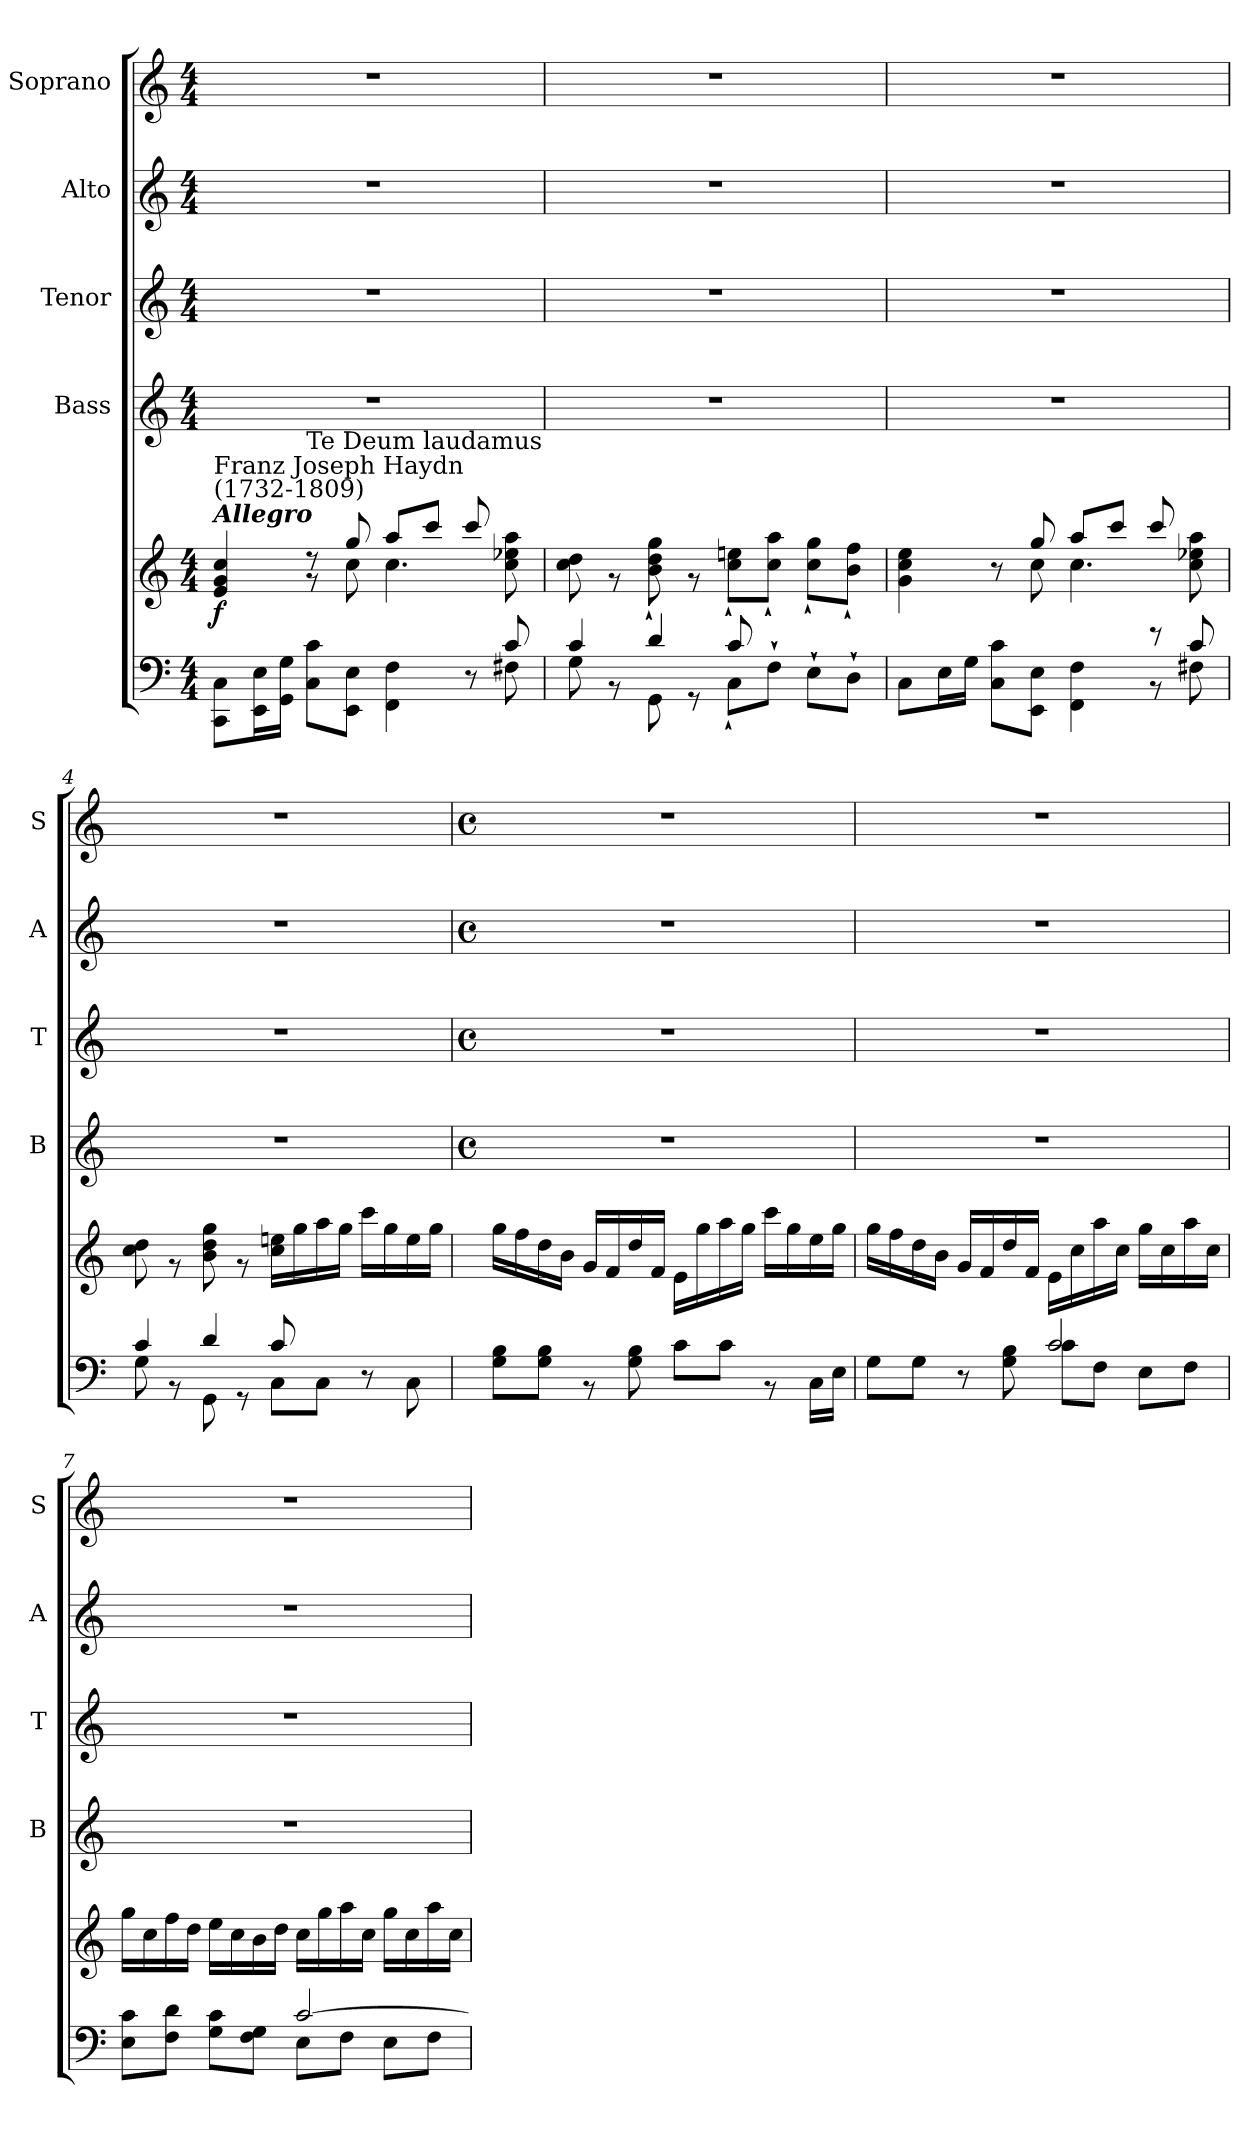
**kern	**kern	**dynam	**kern	**kern	**kern	**kern
*part6	*part5	*part5	*part4	*part3	*part2	*part1
*staff6	*staff5	*staff5	*staff4	*staff3	*staff2	*staff1
*	*	*	*I"Bass	*I"Tenor	*I"Alto	*I"Soprano
*	*	*	*I'B	*I'T	*I'A	*I'S
*clefF4	*clefG2	*	*clefG2	*clefG2	*clefG2	*clefG2
*k[]	*k[]	*	*k[]	*k[]	*k[]	*k[]
*C:	*C:	*	*C:	*C:	*C:	*C:
*M4/4	*M4/4	*	*M4/4	*M4/4	*M4/4	*M4/4
=1	=1	=1	=1	=1	=1	=1
*^	*^	*	*	*	*	*
!	!	!LO:TX:a:Bi:t=Allegro	!	!	!	!	!	!
!	!	!LO:TX:a:t=Franz Joseph Haydn\n(1732-1809)	!	!	!	!	!	!
!	!	!	!	!LO:DY:b	!	!	!	!
2ryy	8CC\ 8C\L	4e/ 4g/ 4cc/	4ryy	f	1r	1r	1r	1r
.	16EE\ 16E\L	.	.	.	.	.	.	.
.	16GG\ 16G\JJ	.	.	.	.	.	.	.
!	!	!LO:TX:a:t=Te Deum laudamus	!	!	!	!	!	!
.	8C\ 8c\L	8r	8r	.	.	.	.	.
.	8EE\ 8E\J	8gg/	8cc\	.	.	.	.	.
4ryy	4FF\ 4F\	8aa/L	4.cc\	.	.	.	.	.
.	.	8ccc/J	.	.	.	.	.	.
8ryy	8r	8ccc/	.	.	.	.	.	.
8c/	8F#X\	8ryy	8cc\ 8ee-X\ 8aa\	.	.	.	.	.
=2	=2	=2	=2	=2	=2	=2	=2	=2
4c/	8G\	1ryy	8cc\ 8dd\	.	1r	1r	1r	1r
.	8r	.	8r	.	.	.	.	.
4d/	8GG\	.	8b\`> 8dd\`> 8gg\`>	.	.	.	.	.
.	8r	.	8r	.	.	.	.	.
8c/	8C`<\L	.	8cc\`> 8een\`>L	.	.	.	.	.
8ryy	8F`<\J	.	8cc\`> 8aa\`>J	.	.	.	.	.
4ryy	8E`<\L	.	8cc\`> 8gg\`>L	.	.	.	.	.
.	8D`<\J	.	8b\`> 8ff\`>J	.	.	.	.	.
=3	=3	=3	=3	=3	=3	=3	=3	=3
2ryy	8C\L	4ryy	4g\ 4cc\ 4ee\	.	1r	1r	1r	1r
.	16E\L	.	.	.	.	.	.	.
.	16G\JJ	.	.	.	.	.	.	.
.	8C\ 8c\L	8ryy	8r	.	.	.	.	.
.	8EE\ 8E\J	8gg/	8cc\	.	.	.	.	.
4ryy	4FF\ 4F\	8aa/L	4.cc\	.	.	.	.	.
.	.	8ccc/J	.	.	.	.	.	.
8r	8r	8ccc/	.	.	.	.	.	.
8c/	8F#X\	8ryy	8cc\ 8ee-X\ 8aa\	.	.	.	.	.
=4	=4	=4	=4	=4	=4	=4	=4	=4
4c/	8G\	1ryy	8cc\ 8dd\	.	1r	1r	1r	1r
.	8r	.	8r	.	.	.	.	.
4d/	8GG\	.	8b\ 8dd\ 8gg\	.	.	.	.	.
.	8r	.	8r	.	.	.	.	.
8c/	8C\L	.	16cc\ 16een\LL	.	.	.	.	.
.	.	.	16gg\	.	.	.	.	.
8ryy	8C\J	.	16aa\	.	.	.	.	.
.	.	.	16gg\JJ	.	.	.	.	.
4ryy	8r	.	16ccc\LL	.	.	.	.	.
.	.	.	16gg\	.	.	.	.	.
.	8C\	.	16ee\	.	.	.	.	.
.	.	.	16gg\JJ	.	.	.	.	.
*	*	*v	*v	*	*	*	*	*
!!LO:LB:g=z
=5	=5	=5	=5	=5	=5	=5	=5
*	*	*	*	*M4/4	*M4/4	*M4/4	*M4/4
*	*	*	*	*met(c)	*met(c)	*met(c)	*met(c)
1ryy	8G\ 8B\L	16gg\LL	.	1r	1r	1r	1r
.	.	16ff\	.	.	.	.	.
.	8G\ 8B\J	16dd\	.	.	.	.	.
.	.	16b\JJ	.	.	.	.	.
.	8r	16g/LL	.	.	.	.	.
.	.	16f/	.	.	.	.	.
.	8G\ 8B\	16dd/	.	.	.	.	.
.	.	16f/JJ	.	.	.	.	.
.	8c\L	16e\LL	.	.	.	.	.
.	.	16gg\	.	.	.	.	.
.	8c\J	16aa\	.	.	.	.	.
.	.	16gg\JJ	.	.	.	.	.
.	8r	16ccc\LL	.	.	.	.	.
.	.	16gg\	.	.	.	.	.
.	16C\LL	16ee\	.	.	.	.	.
.	16E\JJ	16gg\JJ	.	.	.	.	.
=6	=6	=6	=6	=6	=6	=6	=6
2ryy	8G\L	16gg\LL	.	1r	1r	1r	1r
.	.	16ff\	.	.	.	.	.
.	8G\J	16dd\	.	.	.	.	.
.	.	16b\JJ	.	.	.	.	.
.	8r	16g/LL	.	.	.	.	.
.	.	16f/	.	.	.	.	.
.	8G\ 8B\	16dd/	.	.	.	.	.
.	.	16f/JJ	.	.	.	.	.
2c/	8c\L	16e\LL	.	.	.	.	.
.	.	16cc\	.	.	.	.	.
.	8F\J	16aa\	.	.	.	.	.
.	.	16cc\JJ	.	.	.	.	.
.	8E\L	16gg\LL	.	.	.	.	.
.	.	16cc\	.	.	.	.	.
.	8F\J	16aa\	.	.	.	.	.
.	.	16cc\JJ	.	.	.	.	.
=7	=7	=7	=7	=7	=7	=7	=7
2ryy	8E\ 8c\L	16gg\LL	.	1r	1r	1r	1r
.	.	16cc\	.	.	.	.	.
.	8F\ 8d\J	16ff\	.	.	.	.	.
.	.	16dd\JJ	.	.	.	.	.
.	8G\ 8c\L	16ee\LL	.	.	.	.	.
.	.	16cc\	.	.	.	.	.
.	8F\ 8G\J	16b\	.	.	.	.	.
.	.	16dd\JJ	.	.	.	.	.
[>2c/	8E\L	16cc\LL	.	.	.	.	.
.	.	16gg\	.	.	.	.	.
.	8F\J	16aa\	.	.	.	.	.
.	.	16cc\JJ	.	.	.	.	.
.	8E\L	16gg\LL	.	.	.	.	.
.	.	16cc\	.	.	.	.	.
.	8F\J	16aa\	.	.	.	.	.
.	.	16cc\JJ	.	.	.	.	.
*v	*v	*	*	*	*	*	*
=	=	=	=	=	=	=
*-	*-	*-	*-	*-	*-	*-
